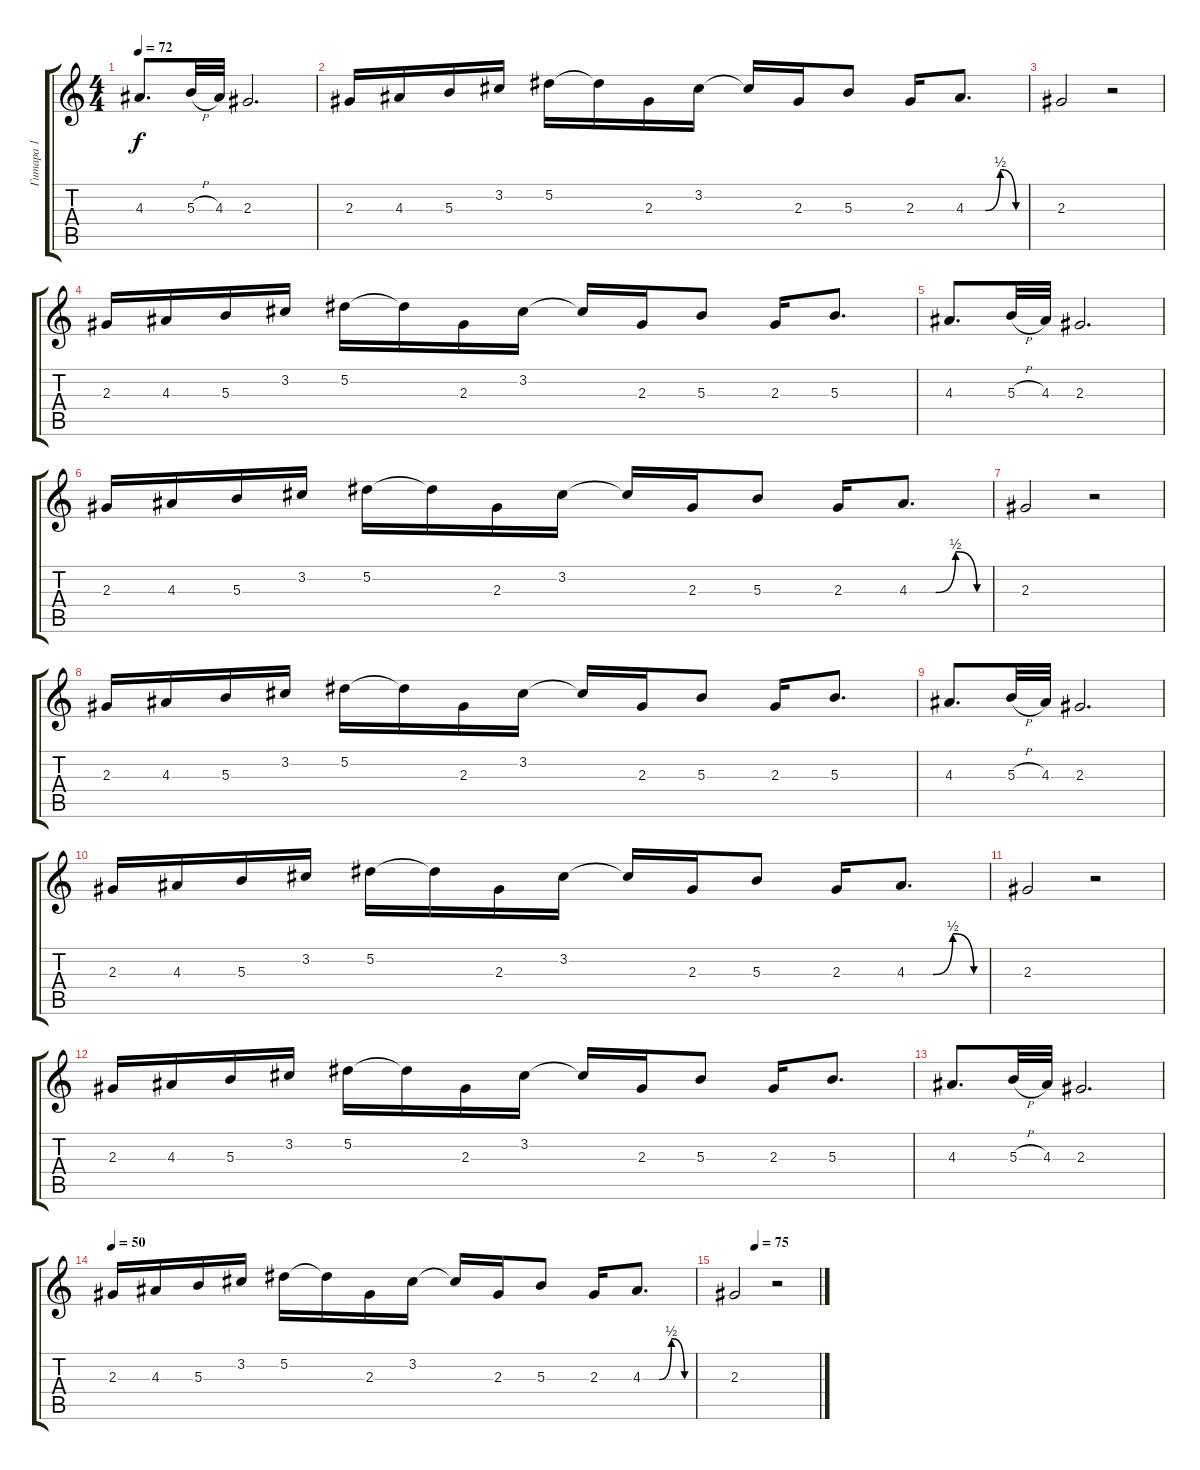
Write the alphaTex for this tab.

\track ("Гитара 1" "Гитара 1") {instrument distortionguitar}
\staff {score tabs}
\tuning (Eb4 Bb3 Gb3 Db3 Ab2 Eb2) {hide}
\ts (4 4)
\tempo 72
\clef g2
\ks c
4.3.8{d dy f} 5.3{h}.32 4.3.32 2.3.2{d} |
2.3.16 4.3.16 5.3.16 3.2.16 5.2.16 5.2{t}.16 2.3.16 3.2.16 3.2{t}.16 2.3.16 5.3.8 2.3.16 4.3{be (custom 0 0 20 0 35 2 51 0 60 0)}.8{d} |
2.3.2 r.2 |
2.3.16 4.3.16 5.3.16 3.2.16 5.2.16 5.2{t}.16 2.3.16 3.2.16 3.2{t}.16 2.3.16 5.3.8 2.3.16 5.3.8{d} |
4.3.8{d} 5.3{h}.32 4.3.32 2.3.2{d} |
2.3.16 4.3.16 5.3.16 3.2.16 5.2.16 5.2{t}.16 2.3.16 3.2.16 3.2{t}.16 2.3.16 5.3.8 2.3.16 4.3{be (custom 0 0 20 0 35 2 51 0 60 0)}.8{d} |
2.3.2 r.2 |
2.3.16 4.3.16 5.3.16 3.2.16 5.2.16 5.2{t}.16 2.3.16 3.2.16 3.2{t}.16 2.3.16 5.3.8 2.3.16 5.3.8{d} |
4.3.8{d} 5.3{h}.32 4.3.32 2.3.2{d} |
2.3.16 4.3.16 5.3.16 3.2.16 5.2.16 5.2{t}.16 2.3.16 3.2.16 3.2{t}.16 2.3.16 5.3.8 2.3.16 4.3{be (custom 0 0 20 0 35 2 51 0 60 0)}.8{d} |
2.3.2 r.2 |
2.3.16 4.3.16 5.3.16 3.2.16 5.2.16 5.2{t}.16 2.3.16 3.2.16 3.2{t}.16 2.3.16 5.3.8 2.3.16 5.3.8{d} |
4.3.8{d} 5.3{h}.32 4.3.32 2.3.2{d} |
\tempo 50
2.3.16 4.3.16 5.3.16 3.2.16 5.2.16 5.2{t}.16 2.3.16 3.2.16 3.2{t}.16 2.3.16 5.3.8 2.3.16 4.3{be (custom 0 0 20 0 35 2 51 0 60 0)}.8{d} |
\tempo (75 0.25)
2.3.2 r.2
